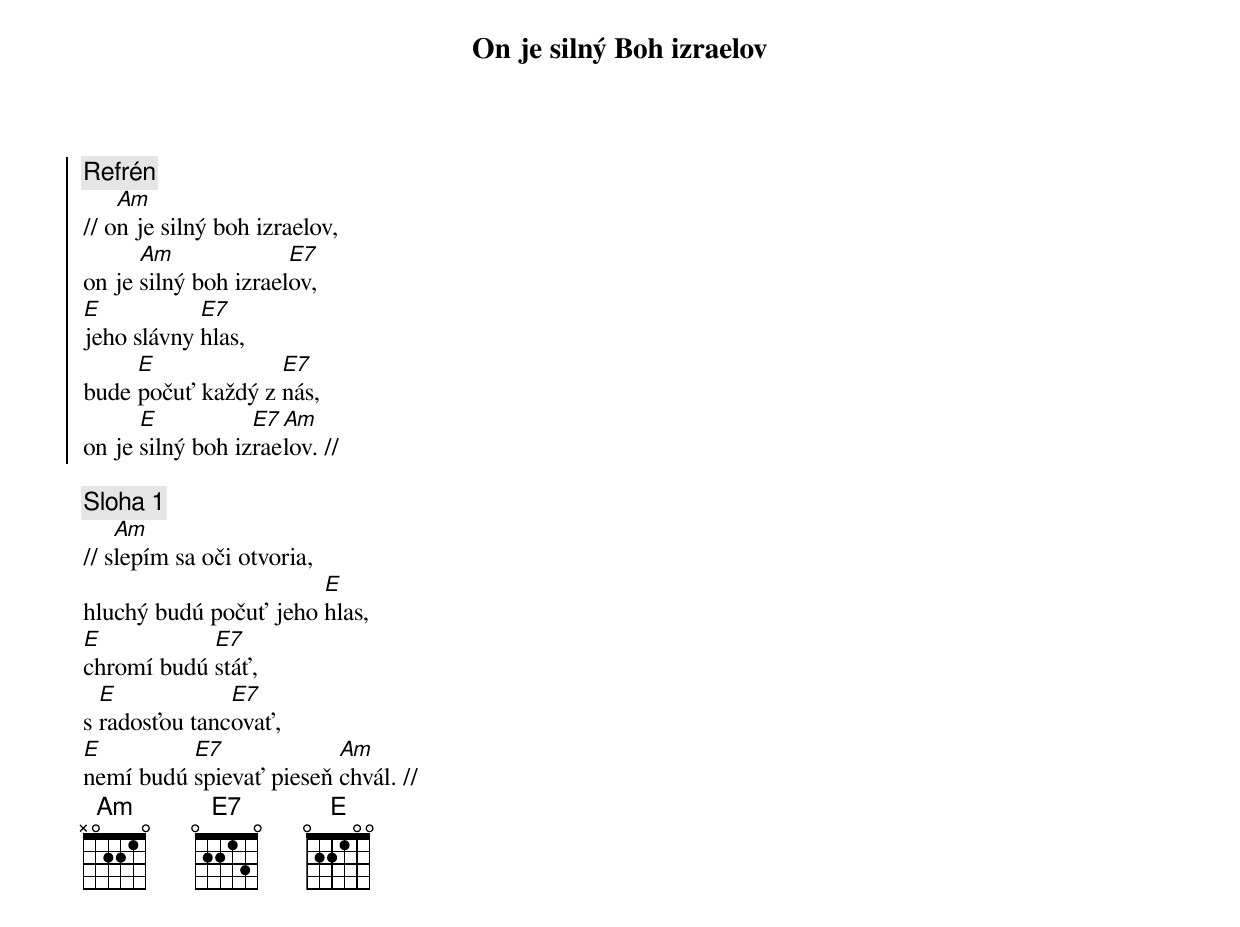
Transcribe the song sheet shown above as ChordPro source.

{title: On je silný Boh izraelov}

{soc}
{comment: Refrén}
// o[Am]n je silný boh izraelov,
on je [Am]silný boh izrael[E7]ov,
[E]jeho slávny [E7]hlas,
bude [E]počuť každý z [E7]nás,
on je [E]silný boh iz[E7]rae[Am]lov. //
{eoc}

{sov}
{comment: Sloha 1}
// s[Am]lepím sa oči otvoria,
hluchý budú počuť jeho [E]hlas,
[E]chromí budú [E7]stáť,
s [E]radosťou tanc[E7]ovať,
[E]nemí budú [E7]spievať pieseň [Am]chvál. //
{eov}
